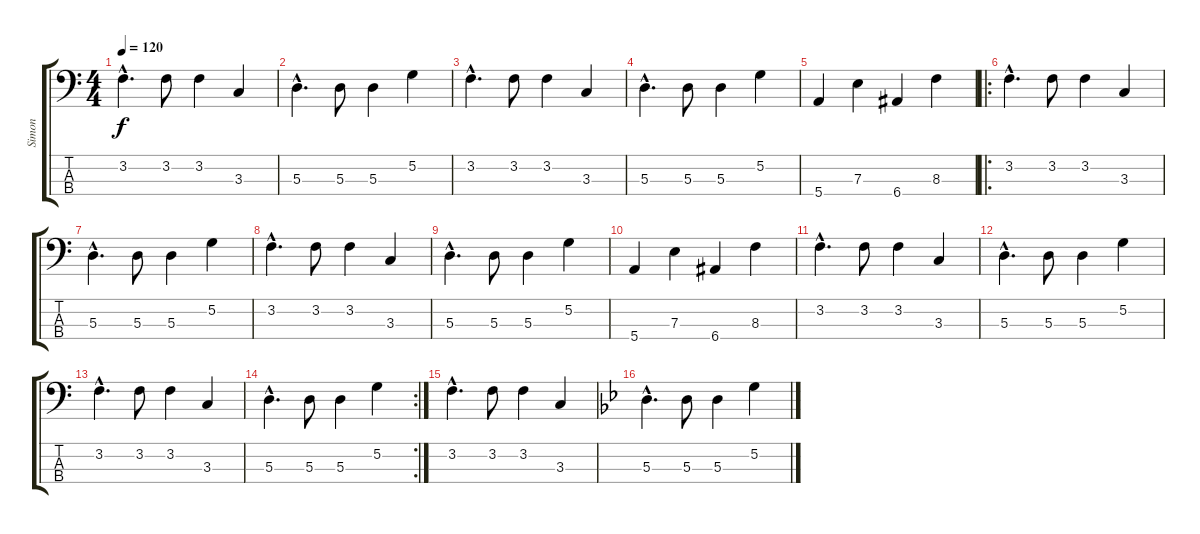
\track ("Simon" "Simon") {instrument acousticbass}
\staff {score tabs}
\tuning (G2 D2 A1 E1) {hide}
\ts (4 4)
\tempo 120
\clef f4
\ks c
3.2{hac}.4{d dy f instrument acousticbass} 3.2.8 3.2.4 3.3.4 |
5.3{hac}.4{d} 5.3.8 5.3.4 5.2.4 |
3.2{hac}.4{d} 3.2.8 3.2.4 3.3.4 |
5.3{hac}.4{d} 5.3.8 5.3.4 5.2.4 |
5.4.4 7.3.4 6.4.4 8.3.4 |
\ro
3.2{hac}.4{d} 3.2.8 3.2.4 3.3.4 |
5.3{hac}.4{d} 5.3.8 5.3.4 5.2.4 |
3.2{hac}.4{d} 3.2.8 3.2.4 3.3.4 |
5.3{hac}.4{d} 5.3.8 5.3.4 5.2.4 |
5.4.4 7.3.4 6.4.4 8.3.4 |
3.2{hac}.4{d} 3.2.8 3.2.4 3.3.4 |
5.3{hac}.4{d} 5.3.8 5.3.4 5.2.4 |
3.2{hac}.4{d} 3.2.8 3.2.4 3.3.4 |
\rc 2
5.3{hac}.4{d} 5.3.8 5.3.4 5.2.4 |
3.2{hac}.4{d} 3.2.8 3.2.4 3.3.4 |
\ks bb
5.3{hac}.4{d} 5.3.8 5.3.4 5.2.4
